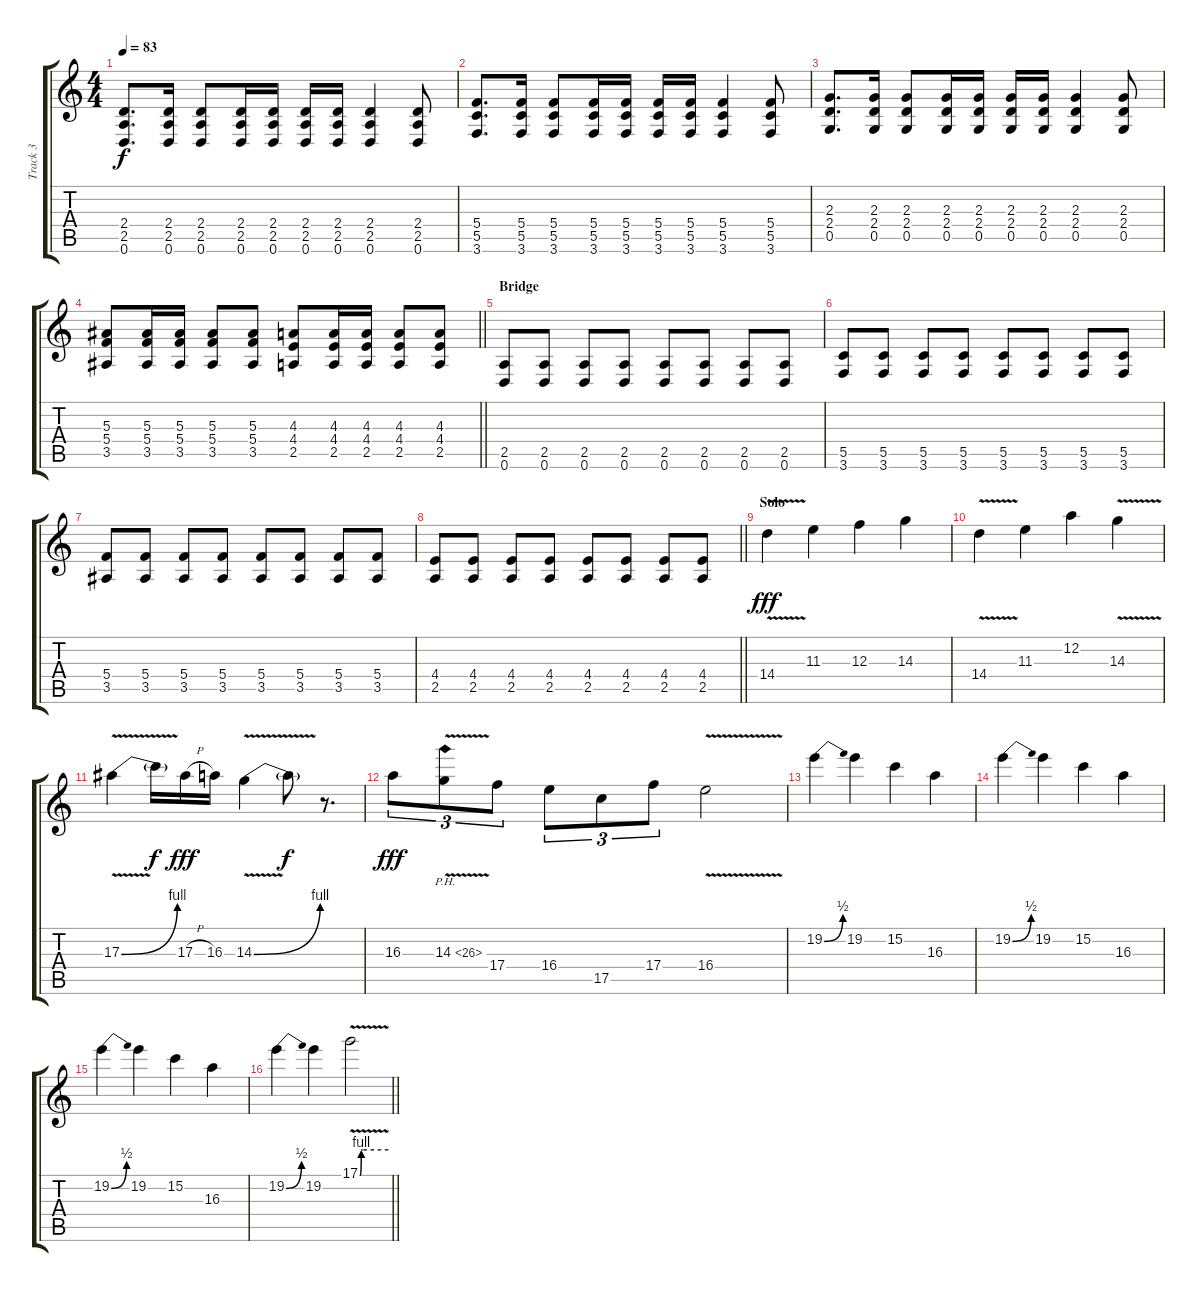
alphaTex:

\track ("Track 3" "Track 3") {instrument distortionguitar}
\staff {score tabs}
\tuning (D4 A3 F3 C3 G2 D2) {hide}
\ts (4 4)
\tempo 83
\clef g2
\ks c
(2.4 2.5 0.6).8{d dy f} (2.4 2.5 0.6).16 (2.4 2.5 0.6).8 (2.4 2.5 0.6).16 (2.4 2.5 0.6).16 (2.4 2.5 0.6).16 (2.4 2.5 0.6).16 (2.4 2.5 0.6).4 (2.4 2.5 0.6).8 |
(5.4 5.5 3.6).8{d} (5.4 5.5 3.6).16 (5.4 5.5 3.6).8 (5.4 5.5 3.6).16 (5.4 5.5 3.6).16 (5.4 5.5 3.6).16 (5.4 5.5 3.6).16 (5.4 5.5 3.6).4 (5.4 5.5 3.6).8 |
(2.3 2.4 0.5).8{d} (2.3 2.4 0.5).16 (2.3 2.4 0.5).8 (2.3 2.4 0.5).16 (2.3 2.4 0.5).16 (2.3 2.4 0.5).16 (2.3 2.4 0.5).16 (2.3 2.4 0.5).4 (2.3 2.4 0.5).8 |
\barLineRight lightlight
(5.3 5.4 3.5).8 (5.3 5.4 3.5).16 (5.3 5.4 3.5).16 (5.3 5.4 3.5).8 (5.3 5.4 3.5).8 (4.3 4.4 2.5).8 (4.3 4.4 2.5).16 (4.3 4.4 2.5).16 (4.3 4.4 2.5).8 (4.3 4.4 2.5).8 |
\section ("" "Bridge")
(2.5 0.6).8 (2.5 0.6).8 (2.5 0.6).8 (2.5 0.6).8 (2.5 0.6).8 (2.5 0.6).8 (2.5 0.6).8 (2.5 0.6).8 |
(5.5 3.6).8 (5.5 3.6).8 (5.5 3.6).8 (5.5 3.6).8 (5.5 3.6).8 (5.5 3.6).8 (5.5 3.6).8 (5.5 3.6).8 |
(5.4 3.5).8 (5.4 3.5).8 (5.4 3.5).8 (5.4 3.5).8 (5.4 3.5).8 (5.4 3.5).8 (5.4 3.5).8 (5.4 3.5).8 |
\barLineRight lightlight
(4.4 2.5).8 (4.4 2.5).8 (4.4 2.5).8 (4.4 2.5).8 (4.4 2.5).8 (4.4 2.5).8 (4.4 2.5).8 (4.4 2.5).8 |
\section ("" "Solo")
14.4{v}.4{dy fff instrument overdrivenguitar} 11.3.4 12.3.4 14.3.4 |
14.4{v}.4 11.3.4 12.2.4 14.3{v}.4 |
17.3{be (bend 0 0 60 4) v}.4 17.3{t}.16{dy f} 17.3{h}.16{dy fff} 16.3.16 14.3{be (bend 0 0 60 4) v}.4 14.3{t}.8{dy f} r.8{d} |
16.3.8{tu (3 2) dy fff} 14.3{ph 12 v}.8{tu (3 2)} 17.4.8{tu (3 2)} 16.4.8{tu (3 2)} 17.5.8{tu (3 2)} 17.4.8{tu (3 2)} 16.4{v}.2 |
19.2{be (bend 0 0 60 2)}.4 19.2.4 15.2.4 16.3.4 |
19.2{be (bend 0 0 60 2)}.4 19.2.4 15.2.4 16.3.4 |
19.2{be (bend 0 0 60 2)}.4 19.2.4 15.2.4 16.3.4 |
\barLineRight lightlight
19.2{be (bend 0 0 60 2)}.4 19.2.4 17.1{be (custom 0 0 3 4 6 4 30 4 60 4) v}.2
